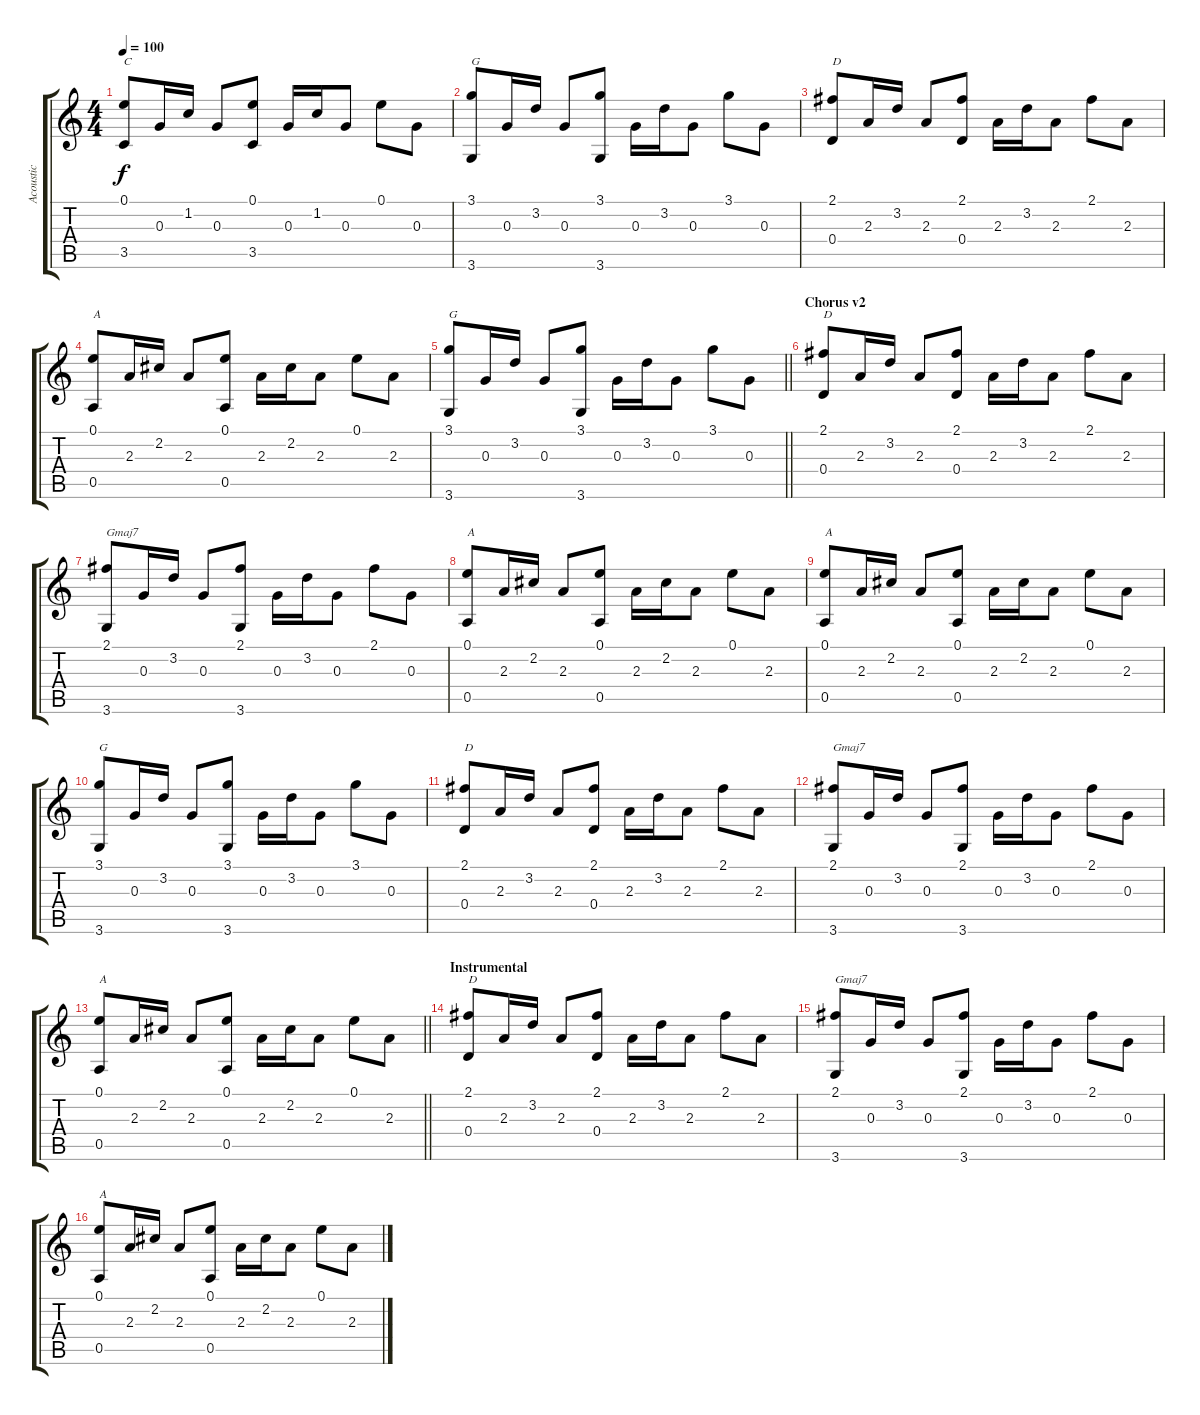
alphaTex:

\track ("Acoustic" "Acoustic") {instrument acousticguitarsteel}
\staff {score tabs}
\tuning (E4 B3 G3 D3 A2 E2) {hide}
\ts (4 4)
\tempo 100
\clef g2
\ks c
(0.1 3.5).8{txt "C" dy f} 0.3.16 1.2.16 0.3.8 (0.1 3.5).8 0.3.16 1.2.16 0.3.8 0.1.8 0.3.8 |
(3.1 3.6).8{txt "G"} 0.3.16 3.2.16 0.3.8 (3.1 3.6).8 0.3.16 3.2.16 0.3.8 3.1.8 0.3.8 |
(2.1 0.4).8{txt "D"} 2.3.16 3.2.16 2.3.8 (2.1 0.4).8 2.3.16 3.2.16 2.3.8 2.1.8 2.3.8 |
(0.1 0.5).8{txt "A"} 2.3.16 2.2.16 2.3.8 (0.1 0.5).8 2.3.16 2.2.16 2.3.8 0.1.8 2.3.8 |
\barLineRight lightlight
(3.1 3.6).8{txt "G"} 0.3.16 3.2.16 0.3.8 (3.1 3.6).8 0.3.16 3.2.16 0.3.8 3.1.8 0.3.8 |
\section ("" "Chorus v2")
(2.1 0.4).8{txt "D"} 2.3.16 3.2.16 2.3.8 (2.1 0.4).8 2.3.16 3.2.16 2.3.8 2.1.8 2.3.8 |
(2.1 3.6).8{txt "Gmaj7"} 0.3.16 3.2.16 0.3.8 (2.1 3.6).8 0.3.16 3.2.16 0.3.8 2.1.8 0.3.8 |
(0.1 0.5).8{txt "A"} 2.3.16 2.2.16 2.3.8 (0.1 0.5).8 2.3.16 2.2.16 2.3.8 0.1.8 2.3.8 |
(0.1 0.5).8{txt "A"} 2.3.16 2.2.16 2.3.8 (0.1 0.5).8 2.3.16 2.2.16 2.3.8 0.1.8 2.3.8 |
(3.1 3.6).8{txt "G"} 0.3.16 3.2.16 0.3.8 (3.1 3.6).8 0.3.16 3.2.16 0.3.8 3.1.8 0.3.8 |
(2.1 0.4).8{txt "D"} 2.3.16 3.2.16 2.3.8 (2.1 0.4).8 2.3.16 3.2.16 2.3.8 2.1.8 2.3.8 |
(2.1 3.6).8{txt "Gmaj7"} 0.3.16 3.2.16 0.3.8 (2.1 3.6).8 0.3.16 3.2.16 0.3.8 2.1.8 0.3.8 |
\barLineRight lightlight
(0.1 0.5).8{txt "A"} 2.3.16 2.2.16 2.3.8 (0.1 0.5).8 2.3.16 2.2.16 2.3.8 0.1.8 2.3.8 |
\section ("" "Instrumental")
(2.1 0.4).8{txt "D"} 2.3.16 3.2.16 2.3.8 (2.1 0.4).8 2.3.16 3.2.16 2.3.8 2.1.8 2.3.8 |
(2.1 3.6).8{txt "Gmaj7"} 0.3.16 3.2.16 0.3.8 (2.1 3.6).8 0.3.16 3.2.16 0.3.8 2.1.8 0.3.8 |
(0.1 0.5).8{txt "A"} 2.3.16 2.2.16 2.3.8 (0.1 0.5).8 2.3.16 2.2.16 2.3.8 0.1.8 2.3.8
